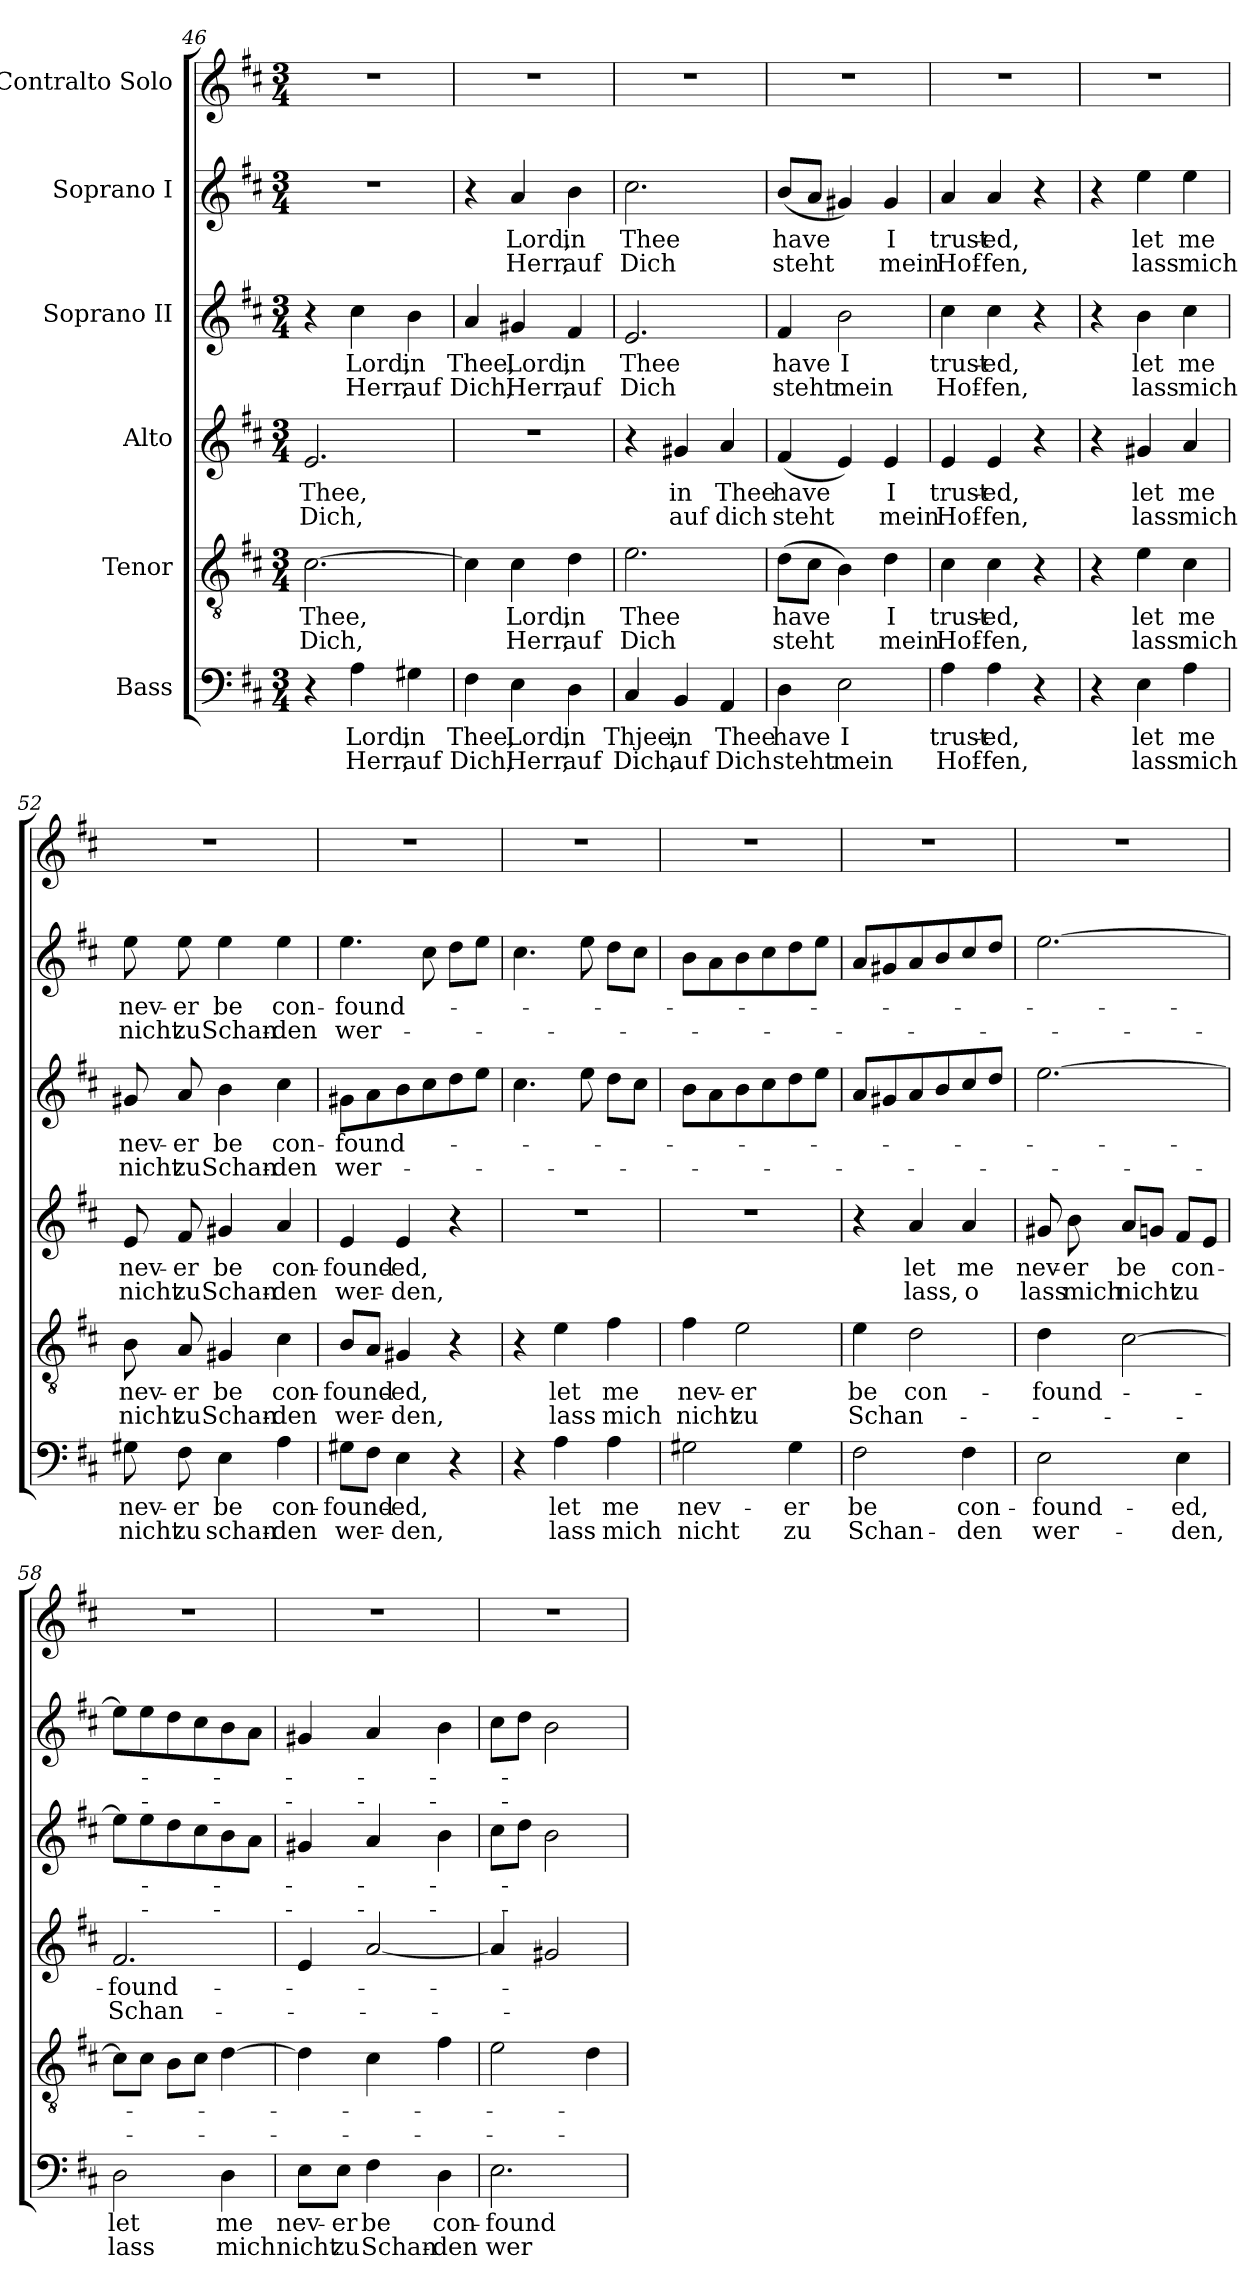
**kern	**text	**text	**kern	**text	**text	**kern	**text	**text	**kern	**text	**text	**kern	**text	**text	**kern
*part6	*part6	*part6	*part5	*part5	*part5	*part4	*part4	*part4	*part3	*part3	*part3	*part2	*part2	*part2	*part1
*staff6	*staff6	*staff6	*staff5	*staff5	*staff5	*staff4	*staff4	*staff4	*staff3	*staff3	*staff3	*staff2	*staff2	*staff2	*staff1
*I"Bass	*	*	*I"Tenor	*	*	*I"Alto	*	*	*I"Soprano II	*	*	*I"Soprano I	*	*	*I"Contralto Solo
*clefF4	*	*	*clefGv2	*	*	*clefG2	*	*	*clefG2	*	*	*clefG2	*	*	*clefG2
*k[f#c#]	*	*	*k[f#c#]	*	*	*k[f#c#]	*	*	*k[f#c#]	*	*	*k[f#c#]	*	*	*k[f#c#]
*D:	*	*	*D:	*	*	*D:	*	*	*D:	*	*	*D:	*	*	*D:
*M3/4	*	*	*M3/4	*	*	*M3/4	*	*	*M3/4	*	*	*M3/4	*	*	*M3/4
=46	=46	=46	=46	=46	=46	=46	=46	=46	=46	=46	=46	=46	=46	=46	=46
!	!	!	!	!LO:LY:b	!LO:LY:b	!	!LO:LY:b	!LO:LY:b	!	!	!	!	!	!	!
4r	.	.	[2.c#\	Thee,	Dich,	2.e/	Thee,	Dich,	4r	.	.	2.r	.	.	2.r
!	!LO:LY:b	!LO:LY:b	!	!	!	!	!	!	!	!LO:LY:b	!LO:LY:b	!	!	!	!
4A\	Lord,	Herr,	.	.	.	.	.	.	4cc#\	Lord,	Herr,	.	.	.	.
!	!LO:LY:b	!LO:LY:b	!	!	!	!	!	!	!	!LO:LY:b	!LO:LY:b	!	!	!	!
4G#X\	in	auf	.	.	.	.	.	.	4b\	in	auf	.	.	.	.
=47	=47	=47	=47	=47	=47	=47	=47	=47	=47	=47	=47	=47	=47	=47	=47
!	!LO:LY:b	!LO:LY:b	!	!	!	!	!	!	!	!LO:LY:b	!LO:LY:b	!	!	!	!
4F#\	Thee,	Dich,	4c#\]	.	.	2.r	.	.	4a/	Thee,	Dich,	4r	.	.	2.r
!	!LO:LY:b	!LO:LY:b	!	!LO:LY:b	!LO:LY:b	!	!	!	!	!LO:LY:b	!LO:LY:b	!	!LO:LY:b	!LO:LY:b	!
4E\	Lord,	Herr,	4c#\	Lord,	Herr,	.	.	.	4g#X/	Lord,	Herr,	4a/	Lord,	Herr,	.
!	!LO:LY:b	!LO:LY:b	!	!LO:LY:b	!LO:LY:b	!	!	!	!	!LO:LY:b	!LO:LY:b	!	!LO:LY:b	!LO:LY:b	!
4D\	in	auf	4d\	in	auf	.	.	.	4f#/	in	auf	4b\	in	auf	.
=48	=48	=48	=48	=48	=48	=48	=48	=48	=48	=48	=48	=48	=48	=48	=48
!	!LO:LY:b	!LO:LY:b	!	!LO:LY:b	!LO:LY:b	!	!	!	!	!LO:LY:b	!LO:LY:b	!	!LO:LY:b	!LO:LY:b	!
4C#/	Thjee,	Dich,	2.e\	Thee	Dich	4r	.	.	2.e/	Thee	Dich	2.cc#\	Thee	Dich	2.r
!	!LO:LY:b	!LO:LY:b	!	!	!	!	!LO:LY:b	!LO:LY:b	!	!	!	!	!	!	!
4BB/	in	auf	.	.	.	4g#X/	in	auf	.	.	.	.	.	.	.
!	!LO:LY:b	!LO:LY:b	!	!	!	!	!LO:LY:b	!LO:LY:b	!	!	!	!	!	!	!
4AA/	Thee	Dich	.	.	.	4a/	Thee	dich	.	.	.	.	.	.	.
!!LO:PB:g=z
=49	=49	=49	=49	=49	=49	=49	=49	=49	=49	=49	=49	=49	=49	=49	=49
!	!LO:LY:b	!LO:LY:b	!	!LO:LY:b	!LO:LY:b	!	!LO:LY:b	!LO:LY:b	!	!LO:LY:b	!LO:LY:b	!	!LO:LY:b	!LO:LY:b	!
4D\	have	steht	(>8d\L	have	steht	(<4f#/	have	steht	4f#/	have	steht	(<8b/L	have	steht	2.r
.	.	.	8c#\J	.	.	.	.	.	.	.	.	8a/J	.	.	.
!	!LO:LY:b	!LO:LY:b	!	!	!	!	!	!	!	!LO:LY:b	!LO:LY:b	!	!	!	!
2E\	I	mein	4B\)	.	.	4e/)	.	.	2b\	I	mein	4g#X/)	.	.	.
!	!	!	!	!LO:LY:b	!LO:LY:b	!	!LO:LY:b	!LO:LY:b	!	!	!	!	!LO:LY:b	!LO:LY:b	!
.	.	.	4d\	I	mein	4e/	I	mein	.	.	.	4g#/	I	mein	.
!!LO:PB:g=z
=50	=50	=50	=50	=50	=50	=50	=50	=50	=50	=50	=50	=50	=50	=50	=50
!	!LO:LY:b	!LO:LY:b	!	!LO:LY:b	!LO:LY:b	!	!LO:LY:b	!LO:LY:b	!	!LO:LY:b	!LO:LY:b	!	!LO:LY:b	!LO:LY:b	!
4A\	trust-	Hof-	4c#\	trust-	Hof-	4e/	trust-	Hof-	4cc#\	trust-	Hof-	4a/	trust-	Hof-	2.r
!	!LO:LY:b	!LO:LY:b	!	!LO:LY:b	!LO:LY:b	!	!LO:LY:b	!LO:LY:b	!	!LO:LY:b	!LO:LY:b	!	!LO:LY:b	!LO:LY:b	!
4A\	-ed,	-fen,	4c#\	-ed,	-fen,	4e/	-ed,	-fen,	4cc#\	-ed,	-fen,	4a/	-ed,	-fen,	.
4r	.	.	4r	.	.	4r	.	.	4r	.	.	4r	.	.	.
=51	=51	=51	=51	=51	=51	=51	=51	=51	=51	=51	=51	=51	=51	=51	=51
4r	.	.	4r	.	.	4r	.	.	4r	.	.	4r	.	.	2.r
!	!LO:LY:b	!LO:LY:b	!	!LO:LY:b	!LO:LY:b	!	!LO:LY:b	!LO:LY:b	!	!LO:LY:b	!LO:LY:b	!	!LO:LY:b	!LO:LY:b	!
4E\	let	lass	4e\	let	lass	4g#X/	let	lass	4b\	let	lass	4ee\	let	lass	.
!	!LO:LY:b	!LO:LY:b	!	!LO:LY:b	!LO:LY:b	!	!LO:LY:b	!LO:LY:b	!	!LO:LY:b	!LO:LY:b	!	!LO:LY:b	!LO:LY:b	!
4A\	me	mich	4c#\	me	mich	4a/	me	mich	4cc#\	me	mich	4ee\	me	mich	.
=52	=52	=52	=52	=52	=52	=52	=52	=52	=52	=52	=52	=52	=52	=52	=52
!	!LO:LY:b	!LO:LY:b	!	!LO:LY:b	!LO:LY:b	!	!LO:LY:b	!LO:LY:b	!	!LO:LY:b	!LO:LY:b	!	!LO:LY:b	!LO:LY:b	!
8G#X\	nev-	nicht	8B\	nev-	nicht	8e/	nev-	nicht	8g#X/	nev-	nicht	8ee\	nev-	nicht	2.r
!	!LO:LY:b	!LO:LY:b	!	!LO:LY:b	!LO:LY:b	!	!LO:LY:b	!LO:LY:b	!	!LO:LY:b	!LO:LY:b	!	!LO:LY:b	!LO:LY:b	!
8F#\	-er	zu	8A/	-er	zu	8f#/	-er	zu	8a/	-er	zu	8ee\	-er	zu	.
!	!LO:LY:b	!LO:LY:b	!	!LO:LY:b	!LO:LY:b	!	!LO:LY:b	!LO:LY:b	!	!LO:LY:b	!LO:LY:b	!	!LO:LY:b	!LO:LY:b	!
4E\	be	schan-	4G#X/	be	Schan-	4g#X/	be	Schan-	4b\	be	Schan-	4ee\	be	Schan-	.
!	!LO:LY:b	!LO:LY:b	!	!LO:LY:b	!LO:LY:b	!	!LO:LY:b	!LO:LY:b	!	!LO:LY:b	!LO:LY:b	!	!LO:LY:b	!LO:LY:b	!
4A\	con-	-den	4c#\	con-	-den	4a/	con-	-den	4cc#\	con-	-den	4ee\	con-	-den	.
=53	=53	=53	=53	=53	=53	=53	=53	=53	=53	=53	=53	=53	=53	=53	=53
!	!LO:LY:b	!LO:LY:b	!	!LO:LY:b	!LO:LY:b	!	!LO:LY:b	!LO:LY:b	!	!LO:LY:b	!LO:LY:b	!	!LO:LY:b	!LO:LY:b	!
8G#X\L	-found-	wer-	8B/L	-found-	wer-	4e/	-found-	wer-	8g#X\L	-found-	wer-	4.ee\	-found-	wer-	2.r
8F#\J	.	.	8A/J	.	.	.	.	.	8a\	.	.	.	.	.	.
!	!LO:LY:b	!LO:LY:b	!	!LO:LY:b	!LO:LY:b	!	!LO:LY:b	!LO:LY:b	!	!	!	!	!	!	!
4E\	-ed,	-den,	4G#X/	-ed,	-den,	4e/	-ed,	-den,	8b\	.	.	.	.	.	.
.	.	.	.	.	.	.	.	.	8cc#\	.	.	8cc#\	.	.	.
4r	.	.	4r	.	.	4r	.	.	8dd\	.	.	8dd\L	.	.	.
.	.	.	.	.	.	.	.	.	8ee\J	.	.	8ee\J	.	.	.
=54	=54	=54	=54	=54	=54	=54	=54	=54	=54	=54	=54	=54	=54	=54	=54
4r	.	.	4r	.	.	2.r	.	.	4.cc#\	.	.	4.cc#\	.	.	2.r
!	!LO:LY:b	!LO:LY:b	!	!LO:LY:b	!LO:LY:b	!	!	!	!	!	!	!	!	!	!
4A\	let	lass	4e\	let	lass	.	.	.	.	.	.	.	.	.	.
.	.	.	.	.	.	.	.	.	8ee\	.	.	8ee\	.	.	.
!	!LO:LY:b	!LO:LY:b	!	!LO:LY:b	!LO:LY:b	!	!	!	!	!	!	!	!	!	!
4A\	me	mich	4f#\	me	mich	.	.	.	8dd\L	.	.	8dd\L	.	.	.
.	.	.	.	.	.	.	.	.	8cc#\J	.	.	8cc#\J	.	.	.
!!LO:PB:g=z
=55	=55	=55	=55	=55	=55	=55	=55	=55	=55	=55	=55	=55	=55	=55	=55
!	!LO:LY:b	!LO:LY:b	!	!LO:LY:b	!LO:LY:b	!	!	!	!	!	!	!	!	!	!
2G#X\	nev-	nicht	4f#\	nev-	nicht	2.r	.	.	8b\L	.	.	8b\L	.	.	2.r
.	.	.	.	.	.	.	.	.	8a\	.	.	8a\	.	.	.
!	!	!	!	!LO:LY:b	!LO:LY:b	!	!	!	!	!	!	!	!	!	!
.	.	.	2e\	-er	zu	.	.	.	8b\	.	.	8b\	.	.	.
.	.	.	.	.	.	.	.	.	8cc#\	.	.	8cc#\	.	.	.
!	!LO:LY:b	!LO:LY:b	!	!	!	!	!	!	!	!	!	!	!	!	!
4G#\	-er	zu	.	.	.	.	.	.	8dd\	.	.	8dd\	.	.	.
.	.	.	.	.	.	.	.	.	8ee\J	.	.	8ee\J	.	.	.
!!LO:PB:g=z
=56	=56	=56	=56	=56	=56	=56	=56	=56	=56	=56	=56	=56	=56	=56	=56
!	!LO:LY:b	!LO:LY:b	!	!LO:LY:b	!LO:LY:b	!	!	!	!	!	!	!	!	!	!
2F#\	be	Schan-	4e\	be	Schan-	4r	.	.	8a/L	.	.	8a/L	.	.	2.r
.	.	.	.	.	.	.	.	.	8g#X/	.	.	8g#X/	.	.	.
!	!	!	!	!LO:LY:b	!	!	!LO:LY:b	!LO:LY:b	!	!	!	!	!	!	!
.	.	.	2d\	con-	.	4a/	let	lass,	8a/	.	.	8a/	.	.	.
.	.	.	.	.	.	.	.	.	8b/	.	.	8b/	.	.	.
!	!LO:LY:b	!LO:LY:b	!	!	!	!	!LO:LY:b	!LO:LY:b	!	!	!	!	!	!	!
4F#\	con-	-den	.	.	.	4a/	me	o	8cc#/	.	.	8cc#/	.	.	.
.	.	.	.	.	.	.	.	.	8dd/J	.	.	8dd/J	.	.	.
=57	=57	=57	=57	=57	=57	=57	=57	=57	=57	=57	=57	=57	=57	=57	=57
!	!LO:LY:b	!LO:LY:b	!	!LO:LY:b	!	!	!LO:LY:b	!LO:LY:b	!	!	!	!	!	!	!
2E\	-found-	wer-	4d\	-found-	.	8g#X/	nev-	lass	[2.ee\	.	.	[2.ee\	.	.	2.r
!	!	!	!	!	!	!	!LO:LY:b	!LO:LY:b	!	!	!	!	!	!	!
.	.	.	.	.	.	8b\	-er	mich	.	.	.	.	.	.	.
!	!	!	!	!	!	!	!LO:LY:b	!LO:LY:b	!	!	!	!	!	!	!
.	.	.	[2c#\	.	.	8a/L	be	nicht	.	.	.	.	.	.	.
.	.	.	.	.	.	8gn/J	.	.	.	.	.	.	.	.	.
!	!LO:LY:b	!LO:LY:b	!	!	!	!	!LO:LY:b	!LO:LY:b	!	!	!	!	!	!	!
4E\	-ed,	-den,	.	.	.	8f#/L	con-	zu	.	.	.	.	.	.	.
.	.	.	.	.	.	8e/J	.	.	.	.	.	.	.	.	.
=58	=58	=58	=58	=58	=58	=58	=58	=58	=58	=58	=58	=58	=58	=58	=58
!	!LO:LY:b	!LO:LY:b	!	!	!	!	!LO:LY:b	!LO:LY:b	!	!	!	!	!	!	!
2D\	let	lass	8c#\L]	.	.	2.f#/	-found-	Schan-	8ee\L]	.	.	8ee\L]	.	.	2.r
.	.	.	8c#\J	.	.	.	.	.	8ee\	.	.	8ee\	.	.	.
.	.	.	8B\L	.	.	.	.	.	8dd\	.	.	8dd\	.	.	.
.	.	.	8c#\J	.	.	.	.	.	8cc#\	.	.	8cc#\	.	.	.
!	!LO:LY:b	!LO:LY:b	!	!	!	!	!	!	!	!	!	!	!	!	!
4D\	me	mich	[4d\	.	.	.	.	.	8b\	.	.	8b\	.	.	.
.	.	.	.	.	.	.	.	.	8a\J	.	.	8a\J	.	.	.
=59	=59	=59	=59	=59	=59	=59	=59	=59	=59	=59	=59	=59	=59	=59	=59
!	!LO:LY:b	!LO:LY:b	!	!	!	!	!	!	!	!	!	!	!	!	!
8E\L	nev-	nicht	4d\]	.	.	4e/	.	.	4g#X/	.	.	4g#X/	.	.	2.r
!	!LO:LY:b	!LO:LY:b	!	!	!	!	!	!	!	!	!	!	!	!	!
8E\J	-er	zu	.	.	.	.	.	.	.	.	.	.	.	.	.
!	!LO:LY:b	!LO:LY:b	!	!	!	!	!	!	!	!	!	!	!	!	!
4F#\	be	Schan-	4c#\	.	.	[2a/	.	.	4a/	.	.	4a/	.	.	.
!	!LO:LY:b	!LO:LY:b	!	!	!	!	!	!	!	!	!	!	!	!	!
4D\	con-	-den	4f#\	.	.	.	.	.	4b\	.	.	4b\	.	.	.
!!LO:PB:g=z
=60	=60	=60	=60	=60	=60	=60	=60	=60	=60	=60	=60	=60	=60	=60	=60
!	!LO:LY:b	!LO:LY:b	!	!	!	!	!	!	!	!	!	!	!	!	!
2.E\	-found-	wer-	2e\	.	.	4a/]	.	.	8cc#\L	.	.	8cc#\L	.	.	2.r
.	.	.	.	.	.	.	.	.	8dd\J	.	.	8dd\J	.	.	.
.	.	.	.	.	.	2g#X/	.	.	2b\	.	.	2b\	.	.	.
.	.	.	4d\	.	.	.	.	.	.	.	.	.	.	.	.
=	=	=	=	=	=	=	=	=	=	=	=	=	=	=	=
*-	*-	*-	*-	*-	*-	*-	*-	*-	*-	*-	*-	*-	*-	*-	*-
